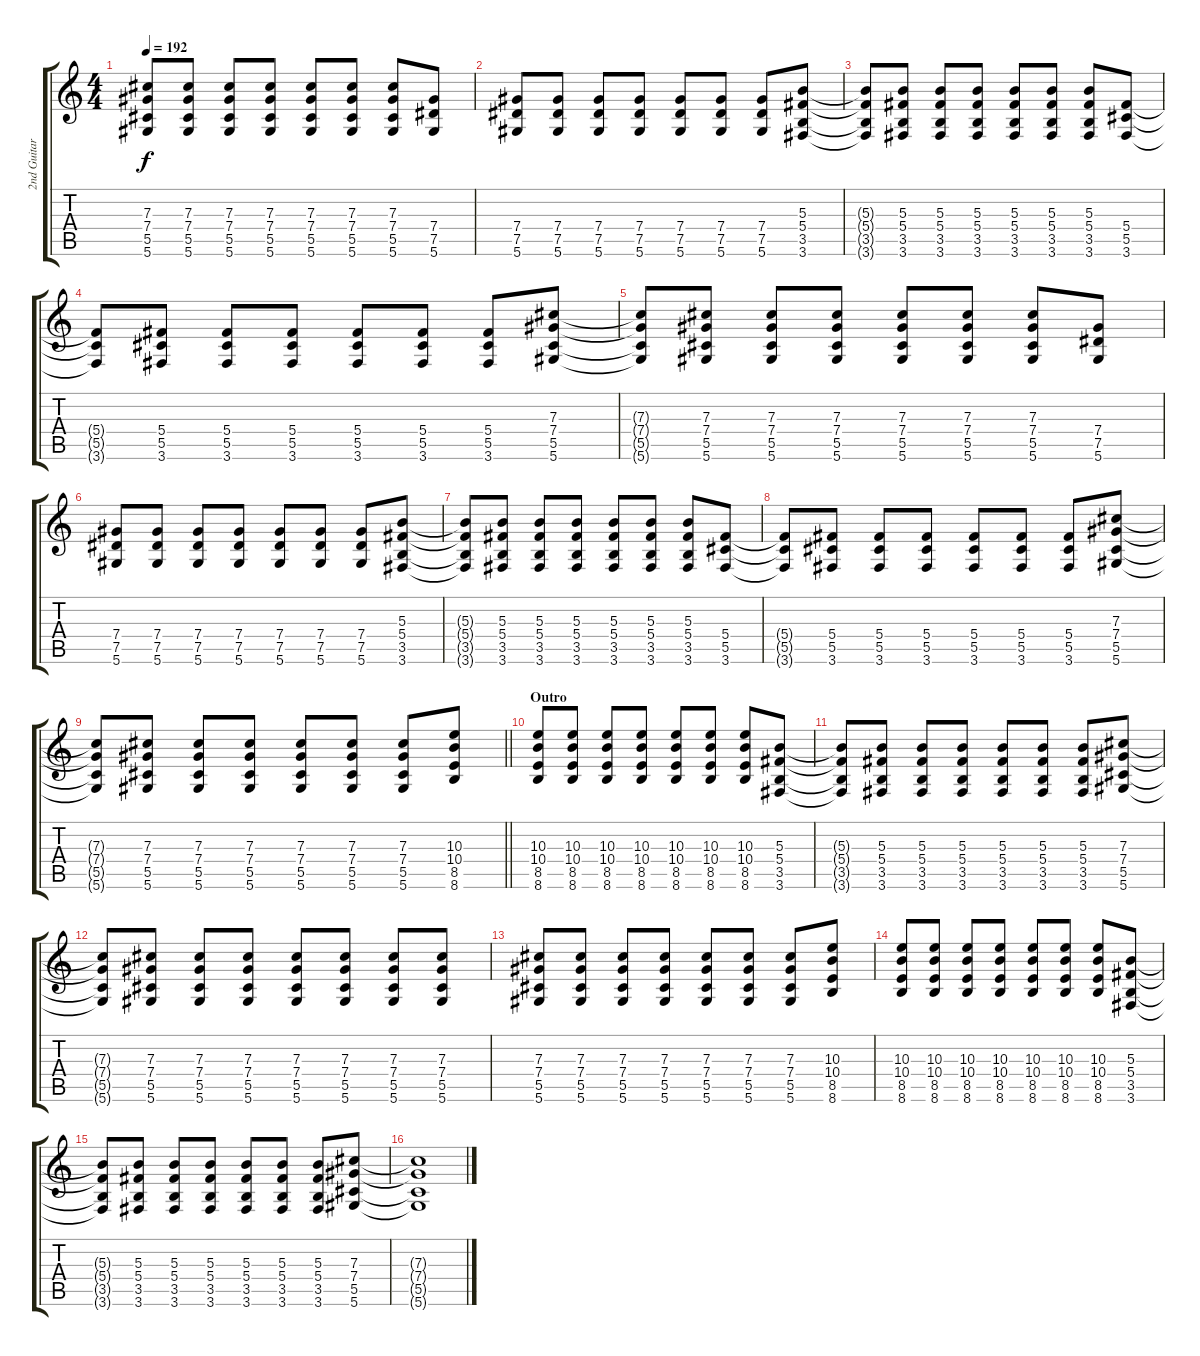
\track ("2nd Guitar" "2nd Guitar") {instrument overdrivenguitar}
\staff {score tabs}
\tuning (Eb4 Bb3 Gb3 Db3 Ab2 Eb2) {hide}
\ts (4 4)
\tempo 192
\clef g2
\ks c
(7.3{t} 7.4{t} 5.5{t} 5.6{t}).8{dy f} (7.3 7.4 5.5 5.6).8 (7.3 7.4 5.5 5.6).8 (7.3 7.4 5.5 5.6).8 (7.3 7.4 5.5 5.6).8 (7.3 7.4 5.5 5.6).8 (7.3 7.4 5.5 5.6).8 (7.4 7.5 5.6).8 |
(7.4 7.5 5.6).8 (7.4 7.5 5.6).8 (7.4 7.5 5.6).8 (7.4 7.5 5.6).8 (7.4 7.5 5.6).8 (7.4 7.5 5.6).8 (7.4 7.5 5.6).8 (5.3 5.4 3.5 3.6).8 |
(5.3{t} 5.4{t} 3.5{t} 3.6{t}).8 (5.3 5.4 3.5 3.6).8 (5.3 5.4 3.5 3.6).8 (5.3 5.4 3.5 3.6).8 (5.3 5.4 3.5 3.6).8 (5.3 5.4 3.5 3.6).8 (5.3 5.4 3.5 3.6).8 (5.4 5.5 3.6).8 |
(5.4{t} 5.5{t} 3.6{t}).8 (5.4 5.5 3.6).8 (5.4 5.5 3.6).8 (5.4 5.5 3.6).8 (5.4 5.5 3.6).8 (5.4 5.5 3.6).8 (5.4 5.5 3.6).8 (7.3 7.4 5.5 5.6).8 |
(7.3{t} 7.4{t} 5.5{t} 5.6{t}).8 (7.3 7.4 5.5 5.6).8 (7.3 7.4 5.5 5.6).8 (7.3 7.4 5.5 5.6).8 (7.3 7.4 5.5 5.6).8 (7.3 7.4 5.5 5.6).8 (7.3 7.4 5.5 5.6).8 (7.4 7.5 5.6).8 |
(7.4 7.5 5.6).8 (7.4 7.5 5.6).8 (7.4 7.5 5.6).8 (7.4 7.5 5.6).8 (7.4 7.5 5.6).8 (7.4 7.5 5.6).8 (7.4 7.5 5.6).8 (5.3 5.4 3.5 3.6).8 |
(5.3{t} 5.4{t} 3.5{t} 3.6{t}).8 (5.3 5.4 3.5 3.6).8 (5.3 5.4 3.5 3.6).8 (5.3 5.4 3.5 3.6).8 (5.3 5.4 3.5 3.6).8 (5.3 5.4 3.5 3.6).8 (5.3 5.4 3.5 3.6).8 (5.4 5.5 3.6).8 |
(5.4{t} 5.5{t} 3.6{t}).8 (5.4 5.5 3.6).8 (5.4 5.5 3.6).8 (5.4 5.5 3.6).8 (5.4 5.5 3.6).8 (5.4 5.5 3.6).8 (5.4 5.5 3.6).8 (7.3 7.4 5.5 5.6).8 |
\barLineRight lightlight
(7.3{t} 7.4{t} 5.5{t} 5.6{t}).8 (7.3 7.4 5.5 5.6).8 (7.3 7.4 5.5 5.6).8 (7.3 7.4 5.5 5.6).8 (7.3 7.4 5.5 5.6).8 (7.3 7.4 5.5 5.6).8 (7.3 7.4 5.5 5.6).8 (10.3 10.4 8.5 8.6).8 |
\section ("" "Outro")
(10.3 10.4 8.5 8.6).8 (10.3 10.4 8.5 8.6).8 (10.3 10.4 8.5 8.6).8 (10.3 10.4 8.5 8.6).8 (10.3 10.4 8.5 8.6).8 (10.3 10.4 8.5 8.6).8 (10.3 10.4 8.5 8.6).8 (5.3 5.4 3.5 3.6).8 |
(5.3{t} 5.4{t} 3.5{t} 3.6{t}).8 (5.3 5.4 3.5 3.6).8 (5.3 5.4 3.5 3.6).8 (5.3 5.4 3.5 3.6).8 (5.3 5.4 3.5 3.6).8 (5.3 5.4 3.5 3.6).8 (5.3 5.4 3.5 3.6).8 (7.3 7.4 5.5 5.6).8 |
(7.3{t} 7.4{t} 5.5{t} 5.6{t}).8 (7.3 7.4 5.5 5.6).8 (7.3 7.4 5.5 5.6).8 (7.3 7.4 5.5 5.6).8 (7.3 7.4 5.5 5.6).8 (7.3 7.4 5.5 5.6).8 (7.3 7.4 5.5 5.6).8 (7.3 7.4 5.5 5.6).8 |
(7.3 7.4 5.5 5.6).8 (7.3 7.4 5.5 5.6).8 (7.3 7.4 5.5 5.6).8 (7.3 7.4 5.5 5.6).8 (7.3 7.4 5.5 5.6).8 (7.3 7.4 5.5 5.6).8 (7.3 7.4 5.5 5.6).8 (10.3 10.4 8.5 8.6).8 |
(10.3 10.4 8.5 8.6).8 (10.3 10.4 8.5 8.6).8 (10.3 10.4 8.5 8.6).8 (10.3 10.4 8.5 8.6).8 (10.3 10.4 8.5 8.6).8 (10.3 10.4 8.5 8.6).8 (10.3 10.4 8.5 8.6).8 (5.3 5.4 3.5 3.6).8 |
(5.3{t} 5.4{t} 3.5{t} 3.6{t}).8 (5.3 5.4 3.5 3.6).8 (5.3 5.4 3.5 3.6).8 (5.3 5.4 3.5 3.6).8 (5.3 5.4 3.5 3.6).8 (5.3 5.4 3.5 3.6).8 (5.3 5.4 3.5 3.6).8 (7.3 7.4 5.5 5.6).8 |
(7.3{t} 7.4{t} 5.5{t} 5.6{t}).1
